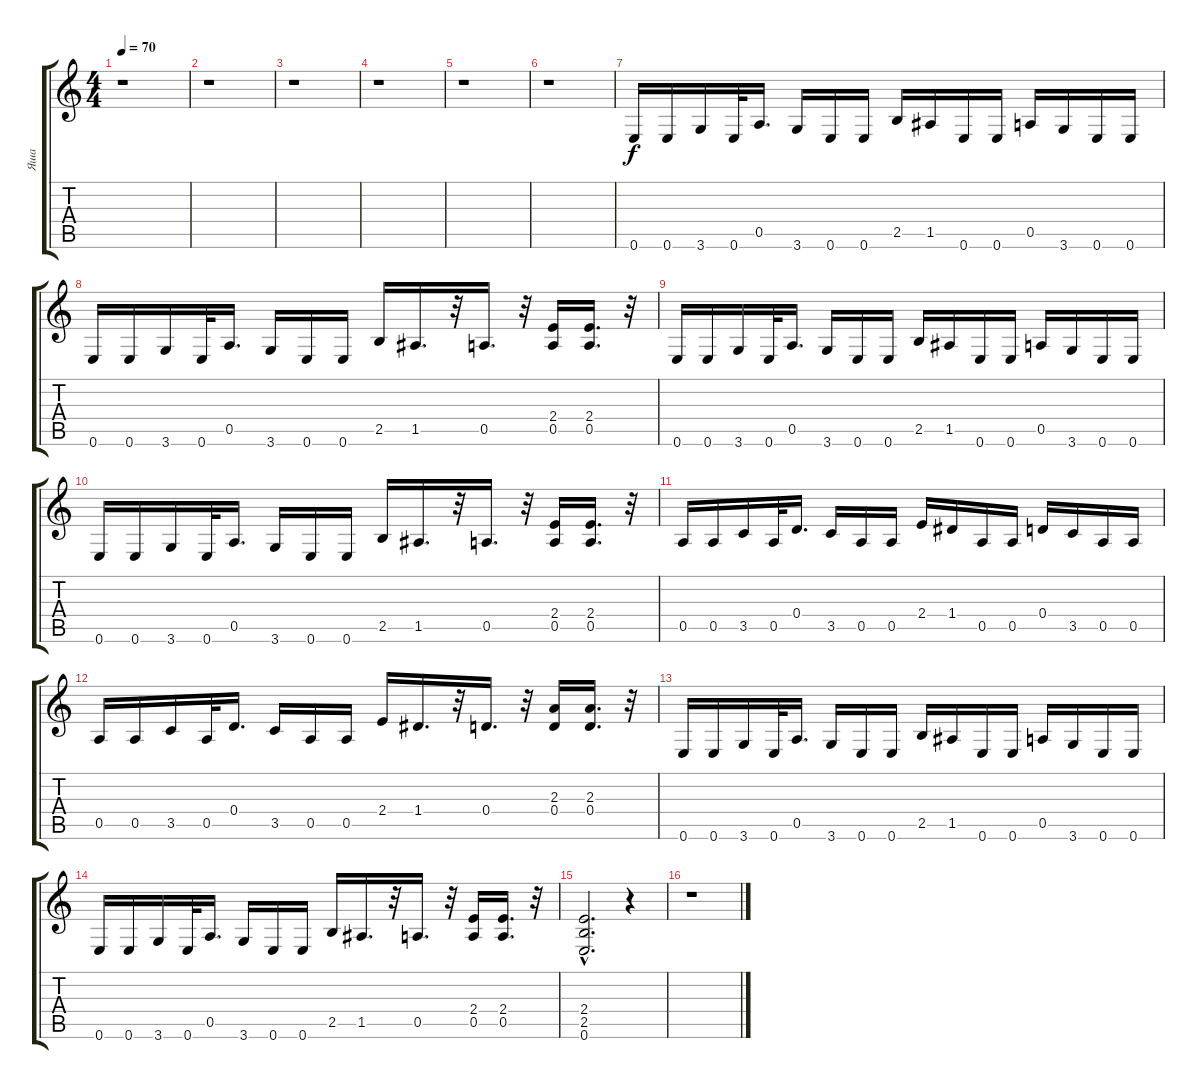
\track ("Яша" "Яша") {instrument distortionguitar}
\staff {score tabs}
\tuning (E4 B3 G3 D3 A2 E2) {hide}
\ts (4 4)
\tempo 70
\clef g2
\ks c
r.1{dy f} |
r.1 |
r.1 |
r.1 |
r.1 |
r.1 |
0.6.16 0.6.16 3.6.16 0.6.32 0.5.16{d} 3.6.16 0.6.16 0.6.16 2.5.16 1.5.16 0.6.16 0.6.16 0.5.16 3.6.16 0.6.16 0.6.16 |
0.6.16 0.6.16 3.6.16 0.6.32 0.5.16{d} 3.6.16 0.6.16 0.6.16 2.5.16 1.5.16{d} r.32 0.5.16{d} r.32 (2.4 0.5).16 (2.4 0.5).16{d} r.32 |
0.6.16 0.6.16 3.6.16 0.6.32 0.5.16{d} 3.6.16 0.6.16 0.6.16 2.5.16 1.5.16 0.6.16 0.6.16 0.5.16 3.6.16 0.6.16 0.6.16 |
0.6.16 0.6.16 3.6.16 0.6.32 0.5.16{d} 3.6.16 0.6.16 0.6.16 2.5.16 1.5.16{d} r.32 0.5.16{d} r.32 (2.4 0.5).16 (2.4 0.5).16{d} r.32 |
0.5.16 0.5.16 3.5.16 0.5.32 0.4.16{d} 3.5.16 0.5.16 0.5.16 2.4.16 1.4.16 0.5.16 0.5.16 0.4.16 3.5.16 0.5.16 0.5.16 |
0.5.16 0.5.16 3.5.16 0.5.32 0.4.16{d} 3.5.16 0.5.16 0.5.16 2.4.16 1.4.16{d} r.32 0.4.16{d} r.32 (2.3 0.4).16 (2.3 0.4).16{d} r.32 |
0.6.16 0.6.16 3.6.16 0.6.32 0.5.16{d} 3.6.16 0.6.16 0.6.16 2.5.16 1.5.16 0.6.16 0.6.16 0.5.16 3.6.16 0.6.16 0.6.16 |
0.6.16 0.6.16 3.6.16 0.6.32 0.5.16{d} 3.6.16 0.6.16 0.6.16 2.5.16 1.5.16{d} r.32 0.5.16{d} r.32 (2.4 0.5).16 (2.4 0.5).16{d} r.32 |
(2.4{hac} 2.5{hac} 0.6{hac}).2{d} r.4 |
r.1
